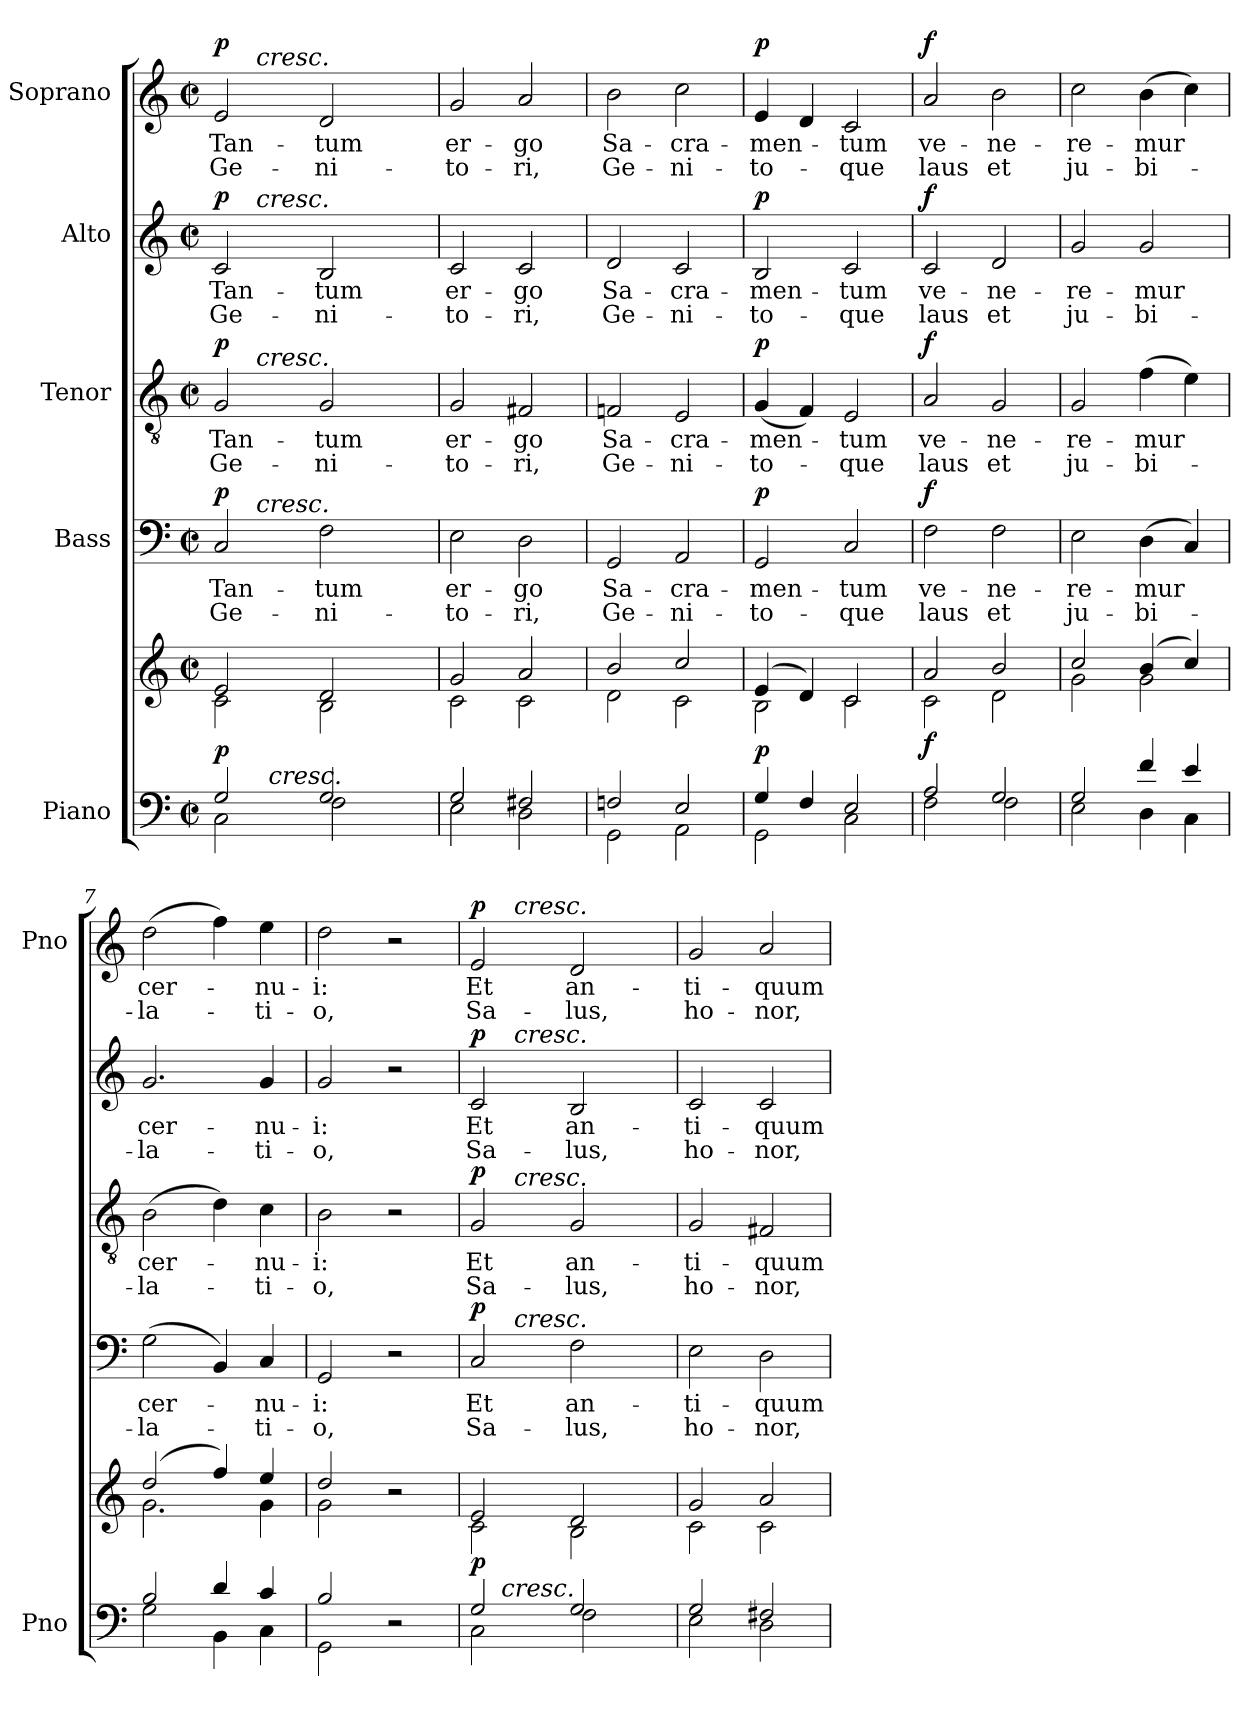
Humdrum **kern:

**kern	**kern	**dynam	**kern	**text	**text	**dynam	**kern	**text	**text	**dynam	**kern	**text	**text	**dynam	**kern	**text	**text	**dynam
*part5	*part5	*part5	*part4	*part4	*part4	*part4	*part3	*part3	*part3	*part3	*part2	*part2	*part2	*part2	*part1	*part1	*part1	*part1
*staff6	*staff5	*staff5/6	*staff4	*staff4	*staff4	*staff4	*staff3	*staff3	*staff3	*staff3	*staff2	*staff2	*staff2	*staff2	*staff1	*staff1	*staff1	*staff1
*I"Piano	*	*	*I"Bass	*	*	*	*I"Tenor	*	*	*	*I"Alto	*	*	*	*I"Soprano	*	*	*
*I'Pno	*	*	*	*	*	*	*	*	*	*	*	*	*	*	*I'Pno	*	*	*
*clefF4	*clefG2	*	*clefF4	*	*	*	*clefGv2	*	*	*	*clefG2	*	*	*	*clefG2	*	*	*
*k[]	*k[]	*	*k[]	*	*	*	*k[]	*	*	*	*k[]	*	*	*	*k[]	*	*	*
*C:	*C:	*	*C:	*	*	*	*C:	*	*	*	*C:	*	*	*	*C:	*	*	*
*M2/2	*M2/2	*	*M2/2	*	*	*	*M2/2	*	*	*	*M2/2	*	*	*	*M2/2	*	*	*
*met(c|)	*met(c|)	*	*met(c|)	*	*	*	*met(c|)	*	*	*	*met(c|)	*	*	*	*met(c|)	*	*	*
=1	=1	=1	=1	=1	=1	=1	=1	=1	=1	=1	=1	=1	=1	=1	=1	=1	=1	=1
*^	*^	*	*	*	*	*	*	*	*	*	*	*	*	*	*	*	*	*
!	!	!	!	!	!	!	!	!	!	!	!	!	!	!	!	!	!LO:TX:a:B:t=Andante	!	!	!
!	!	!	!	!LO:DY:a=2	!	!	!	!LO:DY:a	!	!	!	!LO:DY:a	!	!	!	!LO:DY:a	!	!	!	!LO:DY:a
*	*^	*	*	*	*^	*	*	*	*^	*	*	*	*^	*	*	*	*^	*	*	*
2G/	2C\	8.ryy	2e/	2c\	p	2C/	8ryy	Tan-	Ge-	p	2G/	8ryy	Tan-	Ge-	p	2c/	8ryy	Tan-	Ge-	p	2e/	8ryy	Tan-	Ge-	p
.	.	.	.	.	.	.	32ryy	.	.	.	.	32ryy	.	.	.	.	32ryy	.	.	.	.	32ryy	.	.	.
!	!	!	!	!	!	!	!	!	!	!	!	!	!	!	!	!	!	!	!	!	!	!LO:TX:a:i:t=cresc.	!	!	!
!	!	!	!	!	!	!	!	!	!	!	!	!	!	!	!	!	!LO:TX:a:i:t=cresc.	!	!	!	!	!	!	!	!
!	!	!	!	!	!	!	!	!	!	!	!	!LO:TX:a:i:t=cresc.	!	!	!	!	!	!	!	!	!	!	!	!	!
!	!	!	!	!	!	!	!LO:TX:a:i:t=cresc.	!	!	!	!	!	!	!	!	!	!	!	!	!	!	!	!	!	!
.	.	.	.	.	.	.	2ryy	.	.	.	.	2ryy	.	.	.	.	2ryy	.	.	.	.	2ryy	.	.	.
!	!	!LO:TX:a:i:t=cresc.	!	!	!	!	!	!	!	!	!	!	!	!	!	!	!	!	!	!	!	!	!	!	!
.	.	2ryy	.	.	.	.	.	.	.	.	.	.	.	.	.	.	.	.	.	.	.	.	.	.	.
2G/	2F\	.	2d/	2B\	.	2F\	.	-tum	-ni-	.	2G/	.	-tum	-ni-	.	2B/	.	-tum	-ni-	.	2d/	.	-tum	-ni-	.
.	.	.	.	.	.	.	4ryy	.	.	.	.	4ryy	.	.	.	.	4ryy	.	.	.	.	4ryy	.	.	.
.	.	4ryy	.	.	.	.	.	.	.	.	.	.	.	.	.	.	.	.	.	.	.	.	.	.	.
.	.	.	.	.	.	.	16.ryy	.	.	.	.	16.ryy	.	.	.	.	16.ryy	.	.	.	.	16.ryy	.	.	.
.	.	16ryy	.	.	.	.	.	.	.	.	.	.	.	.	.	.	.	.	.	.	.	.	.	.	.
*	*	*	*	*	*	*v	*v	*	*	*	*	*	*	*	*	*v	*v	*	*	*	*v	*v	*	*	*
*	*v	*v	*	*	*	*	*	*	*	*v	*v	*	*	*	*	*	*	*	*	*	*	*
=2	=2	=2	=2	=2	=2	=2	=2	=2	=2	=2	=2	=2	=2	=2	=2	=2	=2	=2	=2	=2
2G/	2E\	2g/	2c\	.	2E\	er-	-to-	.	2G/	er-	-to-	.	2c/	er-	-to-	.	2g/	er-	-to-	.
2F#X/	2D\	2a/	2c\	.	2D\	-go	-ri,	.	2F#X/	-go	-ri,	.	2c/	-go	-ri,	.	2a/	-go	-ri,	.
=3	=3	=3	=3	=3	=3	=3	=3	=3	=3	=3	=3	=3	=3	=3	=3	=3	=3	=3	=3	=3
2Fn/	2GG\	2b/	2d\	.	2GG/	Sa-	Ge-	.	2Fn/	Sa-	Ge-	.	2d/	Sa-	Ge-	.	2b\	Sa-	Ge-	.
2E/	2AA\	2cc/	2c\	.	2AA/	-cra-	-ni-	.	2E/	-cra-	-ni-	.	2c/	-cra-	-ni-	.	2cc\	-cra-	-ni-	.
=4	=4	=4	=4	=4	=4	=4	=4	=4	=4	=4	=4	=4	=4	=4	=4	=4	=4	=4	=4	=4
!	!	!	!	!LO:DY:a=2	!	!	!	!LO:DY:a	!	!	!	!LO:DY:a	!	!	!	!LO:DY:a	!	!	!	!LO:DY:a
4G/	2GG\	(4e/	2B\	p	2GG/	-men-	-to-	p	(4G/	-men-	-to-	p	2B/	-men-	-to-	p	4e/	-men-	-to-	p
4F/	.	4d/)	.	.	.	.	.	.	4F/)	.	.	.	.	.	.	.	4d/	.	.	.
2E/	2C\	2c/	2c\	.	2C/	-tum	-que	.	2E/	-tum	-que	.	2c/	-tum	-que	.	2c/	-tum	-que	.
=5	=5	=5	=5	=5	=5	=5	=5	=5	=5	=5	=5	=5	=5	=5	=5	=5	=5	=5	=5	=5
!	!	!	!	!LO:DY:a=2	!	!	!	!LO:DY:a	!	!	!	!LO:DY:a	!	!	!	!LO:DY:a	!	!	!	!LO:DY:a
2A/	2F\	2a/	2c\	f	2F\	ve-	laus	f	2A/	ve-	laus	f	2c/	ve-	laus	f	2a/	ve-	laus	f
2G/	2F\	2b/	2d\	.	2F\	-ne-	et	.	2G/	-ne-	et	.	2d/	-ne-	et	.	2b\	-ne-	et	.
=6	=6	=6	=6	=6	=6	=6	=6	=6	=6	=6	=6	=6	=6	=6	=6	=6	=6	=6	=6	=6
2G/	2E\	2cc/	2g\	.	2E\	-re-	ju-	.	2G/	-re-	ju-	.	2g/	-re-	ju-	.	2cc\	-re-	ju-	.
4f/	4D\	(4b/	2g\	.	(4D\	-mur	-bi-	.	(4f\	-mur	-bi-	.	2g/	-mur	-bi-	.	(4b\	-mur	-bi-	.
4e/	4C\	4cc/)	.	.	4C/)	.	.	.	4e\)	.	.	.	.	.	.	.	4cc\)	.	.	.
!!LO:LB:g=z
=7	=7	=7	=7	=7	=7	=7	=7	=7	=7	=7	=7	=7	=7	=7	=7	=7	=7	=7	=7	=7
2B/	2G\	(2dd/	2.g\	.	(2G\	cer-	-­la-	.	(2B\	cer-	-­la-	.	2.g/	cer-	-­la-	.	(2dd\	cer-	-­la-	.
4d/	4BB\	4ff/)	.	.	4BB/)	.	.	.	4d\)	.	.	.	.	.	.	.	4ff\)	.	.	.
4c/	4C\	4ee/	4g\	.	4C/	-nu-	-ti-	.	4c\	-nu-	-ti-	.	4g/	-nu-	-ti-	.	4ee\	-nu-	-ti-	.
=8	=8	=8	=8	=8	=8	=8	=8	=8	=8	=8	=8	=8	=8	=8	=8	=8	=8	=8	=8	=8
2B/	2GG\	2dd/	2g\	.	2GG/	-i:	-o,	.	2B\	-i:	-o,	.	2g/	-i:	-o,	.	2dd\	-i:	-o,	.
2r	2ryy	2r	2ryy	.	2r	.	.	.	2r	.	.	.	2r	.	.	.	2r	.	.	.
=9	=9	=9	=9	=9	=9	=9	=9	=9	=9	=9	=9	=9	=9	=9	=9	=9	=9	=9	=9	=9
!	!	!	!	!LO:DY:a=2	!	!	!	!LO:DY:a	!	!	!	!LO:DY:a	!	!	!	!LO:DY:a	!	!	!	!LO:DY:a
*	*^	*	*	*	*^	*	*	*	*^	*	*	*	*^	*	*	*	*^	*	*	*
2G/	2C\	8ryy	2e/	2c\	p	2C/	8ryy	Et	Sa-	p	2G/	8ryy	Et	Sa-	p	2c/	8ryy	Et	Sa-	p	2e/	8ryy	Et	Sa-	p
!	!	!LO:TX:a:i:t=cresc.	!	!	!	!	!	!	!	!	!	!	!	!	!	!	!	!	!	!	!	!	!	!	!
.	.	2..ryy	.	.	.	.	32ryy	.	.	.	.	32ryy	.	.	.	.	32ryy	.	.	.	.	32ryy	.	.	.
!	!	!	!	!	!	!	!	!	!	!	!	!	!	!	!	!	!	!	!	!	!	!LO:TX:a:i:t=cresc.	!	!	!
!	!	!	!	!	!	!	!	!	!	!	!	!	!	!	!	!	!LO:TX:a:i:t=cresc.	!	!	!	!	!	!	!	!
!	!	!	!	!	!	!	!	!	!	!	!	!LO:TX:a:i:t=cresc.	!	!	!	!	!	!	!	!	!	!	!	!	!
!	!	!	!	!	!	!	!LO:TX:a:i:t=cresc.	!	!	!	!	!	!	!	!	!	!	!	!	!	!	!	!	!	!
.	.	.	.	.	.	.	2ryy	.	.	.	.	2ryy	.	.	.	.	2ryy	.	.	.	.	2ryy	.	.	.
2G/	2F\	.	2d/	2B\	.	2F\	.	an-	-lus,	.	2G/	.	an-	-lus,	.	2B/	.	an-	-lus,	.	2d/	.	an-	-lus,	.
.	.	.	.	.	.	.	4ryy	.	.	.	.	4ryy	.	.	.	.	4ryy	.	.	.	.	4ryy	.	.	.
.	.	.	.	.	.	.	16.ryy	.	.	.	.	16.ryy	.	.	.	.	16.ryy	.	.	.	.	16.ryy	.	.	.
*	*	*	*	*	*	*v	*v	*	*	*	*	*	*	*	*	*v	*v	*	*	*	*v	*v	*	*	*
*	*v	*v	*	*	*	*	*	*	*	*v	*v	*	*	*	*	*	*	*	*	*	*	*
=10	=10	=10	=10	=10	=10	=10	=10	=10	=10	=10	=10	=10	=10	=10	=10	=10	=10	=10	=10	=10
2G/	2E\	2g/	2c\	.	2E\	-ti-	ho-	.	2G/	-ti-	ho-	.	2c/	-ti-	ho-	.	2g/	-ti-	ho-	.
2F#X/	2D\	2a/	2c\	.	2D\	-quum	-nor,	.	2F#X/	-quum	-nor,	.	2c/	-quum	-nor,	.	2a/	-quum	-nor,	.
*v	*v	*	*	*	*	*	*	*	*	*	*	*	*	*	*	*	*	*	*	*
*	*v	*v	*	*	*	*	*	*	*	*	*	*	*	*	*	*	*	*	*
=	=	=	=	=	=	=	=	=	=	=	=	=	=	=	=	=	=	=
*-	*-	*-	*-	*-	*-	*-	*-	*-	*-	*-	*-	*-	*-	*-	*-	*-	*-	*-
